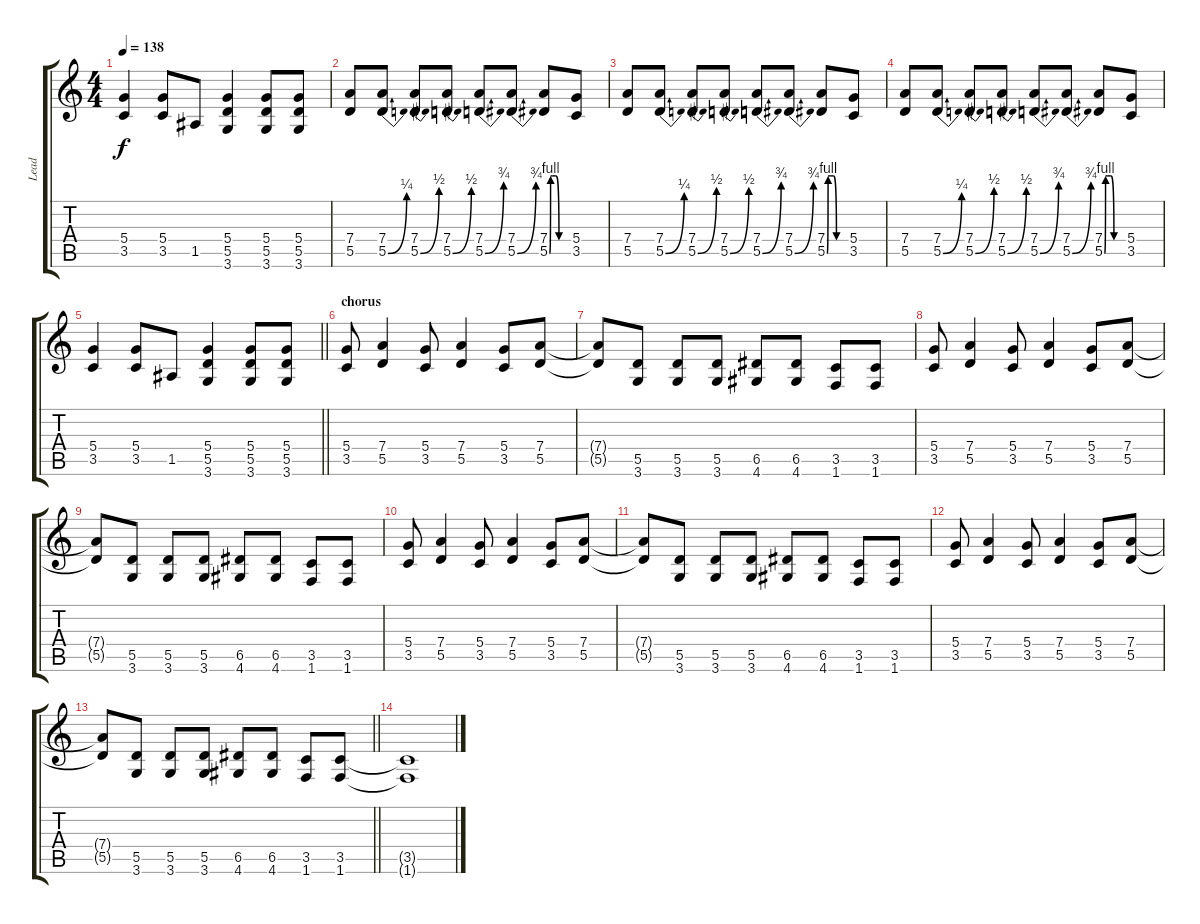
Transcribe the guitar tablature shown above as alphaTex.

\track ("Lead" "Lead") {instrument overdrivenguitar}
\staff {score tabs}
\tuning (E4 B3 G3 D3 A2 E2) {hide}
\ts (4 4)
\tempo 138
\clef g2
\ks c
(5.4 3.5).4{dy f} (5.4 3.5).8 1.5.8 (5.4 5.5 3.6).4 (5.4 5.5 3.6).8 (5.4 5.5 3.6).8 |
(7.4 5.5).8 (7.4 5.5{be (bend 0 0 60 1)}).8 (7.4 5.5{be (bend 0 0 60 2)}).8 (7.4 5.5{be (bend 0 0 60 2)}).8 (7.4 5.5{be (bend 0 0 60 3)}).8 (7.4 5.5{be (bend 0 0 60 3)}).8 (7.4 5.5{be (custom 0 0 3 4 10 4 20 4 30 0 60 0)}).8 (5.4 3.5).8 |
(7.4 5.5).8 (7.4 5.5{be (bend 0 0 60 1)}).8 (7.4 5.5{be (bend 0 0 60 2)}).8 (7.4 5.5{be (bend 0 0 60 2)}).8 (7.4 5.5{be (bend 0 0 60 3)}).8 (7.4 5.5{be (bend 0 0 60 3)}).8 (7.4 5.5{be (custom 0 0 3 4 10 4 20 4 30 0 60 0)}).8 (5.4 3.5).8 |
(7.4 5.5).8 (7.4 5.5{be (bend 0 0 60 1)}).8 (7.4 5.5{be (bend 0 0 60 2)}).8 (7.4 5.5{be (bend 0 0 60 2)}).8 (7.4 5.5{be (bend 0 0 60 3)}).8 (7.4 5.5{be (bend 0 0 60 3)}).8 (7.4 5.5{be (custom 0 0 3 4 10 4 20 4 30 0 60 0)}).8 (5.4 3.5).8 |
\barLineRight lightlight
(5.4 3.5).4 (5.4 3.5).8 1.5.8 (5.4 5.5 3.6).4 (5.4 5.5 3.6).8 (5.4 5.5 3.6).8 |
\section ("" "chorus")
(5.4 3.5).8 (7.4 5.5).4 (5.4 3.5).8 (7.4 5.5).4 (5.4 3.5).8 (7.4 5.5).8 |
(7.4{t} 5.5{t}).8 (5.5 3.6).8 (5.5 3.6).8 (5.5 3.6).8 (6.5 4.6).8 (6.5 4.6).8 (3.5 1.6).8 (3.5 1.6).8 |
(5.4 3.5).8 (7.4 5.5).4 (5.4 3.5).8 (7.4 5.5).4 (5.4 3.5).8 (7.4 5.5).8 |
(7.4{t} 5.5{t}).8 (5.5 3.6).8 (5.5 3.6).8 (5.5 3.6).8 (6.5 4.6).8 (6.5 4.6).8 (3.5 1.6).8 (3.5 1.6).8 |
(5.4 3.5).8 (7.4 5.5).4 (5.4 3.5).8 (7.4 5.5).4 (5.4 3.5).8 (7.4 5.5).8 |
(7.4{t} 5.5{t}).8 (5.5 3.6).8 (5.5 3.6).8 (5.5 3.6).8 (6.5 4.6).8 (6.5 4.6).8 (3.5 1.6).8 (3.5 1.6).8 |
(5.4 3.5).8 (7.4 5.5).4 (5.4 3.5).8 (7.4 5.5).4 (5.4 3.5).8 (7.4 5.5).8 |
\barLineRight lightlight
(7.4{t} 5.5{t}).8 (5.5 3.6).8 (5.5 3.6).8 (5.5 3.6).8 (6.5 4.6).8 (6.5 4.6).8 (3.5 1.6).8 (3.5 1.6).8 |
(3.5{t} 1.6{t}).1
